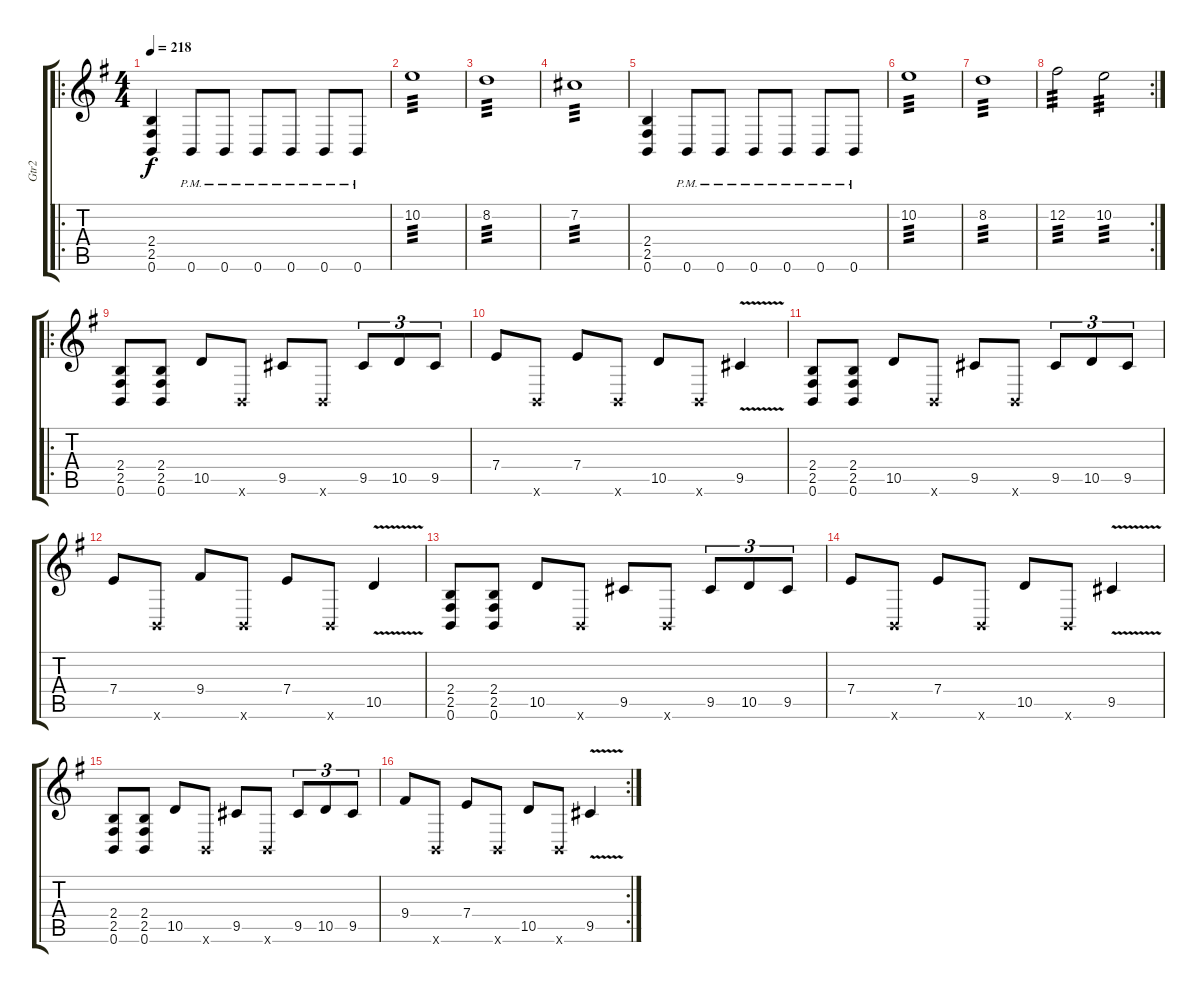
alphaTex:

\track ("Gtr2" "Gtr2") {instrument distortionguitar}
\staff {score tabs}
\tuning (B3 Gb3 D3 A2 E2 B1) {hide}
\ro
\ts (4 4)
\tempo 218
\clef g2
\ks g
(2.4 2.5 0.6).4{dy f} 0.6{pm}.8 0.6{pm}.8 0.6{pm}.8 0.6{pm}.8 0.6{pm}.8 0.6{pm}.8 |
10.2.1{tp 3} |
8.2.1{tp 3} |
7.2.1{tp 3} |
(2.4 2.5 0.6).4 0.6{pm}.8 0.6{pm}.8 0.6{pm}.8 0.6{pm}.8 0.6{pm}.8 0.6{pm}.8 |
10.2.1{tp 3} |
8.2.1{tp 3} |
\rc 2
12.2.2{tp 3} 10.2.2{tp 3} |
\ro
(2.4 2.5 0.6).8 (2.4 2.5 0.6).8 10.5.8 0.6{x}.8 9.5.8 0.6{x}.8 9.5.8{tu (3 2)} 10.5.8{tu (3 2)} 9.5.8{tu (3 2)} |
7.4.8 0.6{x}.8 7.4.8 0.6{x}.8 10.5.8 0.6{x}.8 9.5{v}.4 |
(2.4 2.5 0.6).8 (2.4 2.5 0.6).8 10.5.8 0.6{x}.8 9.5.8 0.6{x}.8 9.5.8{tu (3 2)} 10.5.8{tu (3 2)} 9.5.8{tu (3 2)} |
7.4.8 0.6{x}.8 9.4.8 0.6{x}.8 7.4.8 0.6{x}.8 10.5{v}.4 |
(2.4 2.5 0.6).8 (2.4 2.5 0.6).8 10.5.8 0.6{x}.8 9.5.8 0.6{x}.8 9.5.8{tu (3 2)} 10.5.8{tu (3 2)} 9.5.8{tu (3 2)} |
7.4.8 0.6{x}.8 7.4.8 0.6{x}.8 10.5.8 0.6{x}.8 9.5{v}.4 |
(2.4 2.5 0.6).8 (2.4 2.5 0.6).8 10.5.8 0.6{x}.8 9.5.8 0.6{x}.8 9.5.8{tu (3 2)} 10.5.8{tu (3 2)} 9.5.8{tu (3 2)} |
\rc 2
9.4.8 0.6{x}.8 7.4.8 0.6{x}.8 10.5.8 0.6{x}.8 9.5{v}.4
